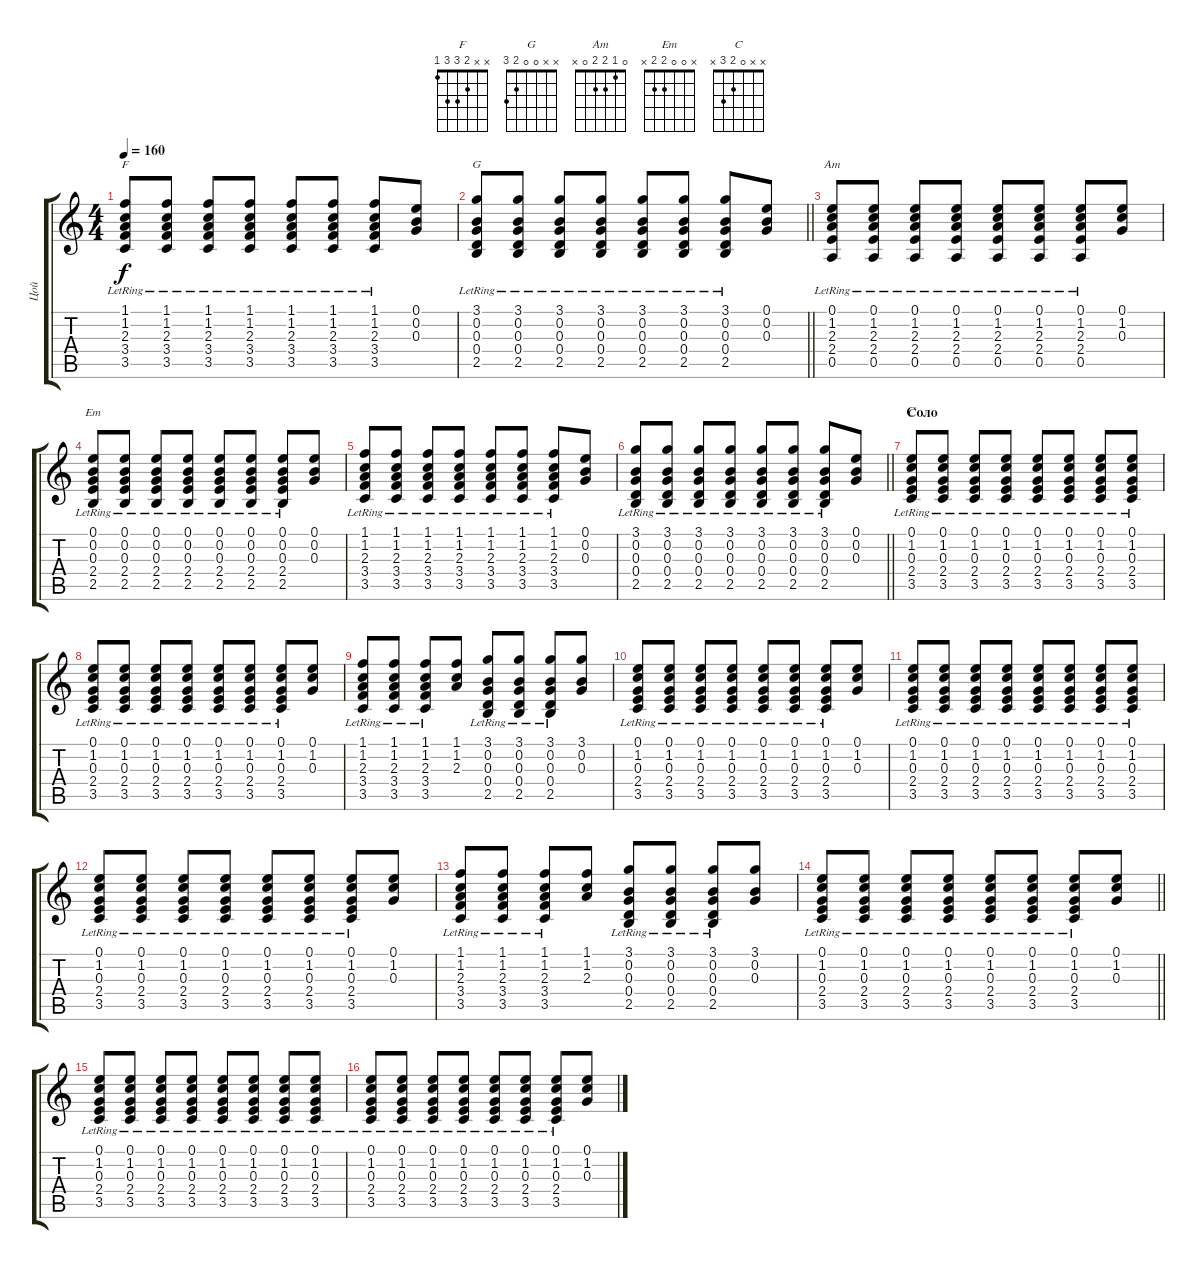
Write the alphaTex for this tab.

\track ("Цой" "Цой") {instrument electricguitarclean}
\staff {score tabs}
\tuning (E4 B3 G3 D3 A2 E2) {hide}
\chord ("F" x x 2 3 3 1)
\chord ("G" x x 0 0 2 3)
\chord ("Am" 0 1 2 2 0 x)
\chord ("Em" x 0 0 2 2 x)
\chord ("C" x x 0 2 3 x)
\ts (4 4)
\tempo 160
\clef g2
\ks c
(1.1 1.2 2.3{lr} 3.4{lr} 3.5{lr}).8{ch "F" dy f} (1.1 1.2{lr} 2.3{lr} 3.4{lr} 3.5{lr}).8 (1.1{lr} 1.2{lr} 2.3{lr} 3.4{lr} 3.5{lr}).8 (1.1{lr} 1.2{lr} 2.3{lr} 3.4{lr} 3.5{lr}).8 (1.1 1.2 2.3{lr} 3.4{lr} 3.5{lr}).8 (1.1 1.2{lr} 2.3{lr} 3.4{lr} 3.5{lr}).8 (1.1{lr} 1.2{lr} 2.3{lr} 3.4{lr} 3.5{lr}).8 (0.1 0.2 0.3).8 |
\barLineRight lightlight
(3.1 0.2 0.3{lr} 0.4{lr} 2.5{lr}).8{ch "G"} (3.1 0.2{lr} 0.3{lr} 0.4{lr} 2.5{lr}).8 (3.1{lr} 0.2{lr} 0.3{lr} 0.4{lr} 2.5{lr}).8 (3.1{lr} 0.2{lr} 0.3{lr} 0.4{lr} 2.5{lr}).8 (3.1 0.2 0.3{lr} 0.4{lr} 2.5{lr}).8 (3.1 0.2{lr} 0.3{lr} 0.4{lr} 2.5{lr}).8 (3.1{lr} 0.2{lr} 0.3{lr} 0.4{lr} 2.5{lr}).8 (0.1 0.2 0.3).8 |
(0.1 1.2 2.3{lr} 2.4{lr} 0.5{lr}).8{ch "Am"} (0.1 1.2{lr} 2.3{lr} 2.4{lr} 0.5{lr}).8 (0.1{lr} 1.2{lr} 2.3{lr} 2.4{lr} 0.5{lr}).8 (0.1{lr} 1.2{lr} 2.3{lr} 2.4{lr} 0.5{lr}).8 (0.1 1.2 2.3{lr} 2.4{lr} 0.5{lr}).8 (0.1 1.2{lr} 2.3{lr} 2.4{lr} 0.5{lr}).8 (0.1{lr} 1.2{lr} 2.3{lr} 2.4{lr} 0.5{lr}).8 (0.1 1.2 0.3).8 |
(0.1 0.2 0.3{lr} 2.4{lr} 2.5{lr}).8{ch "Em"} (0.1 0.2{lr} 0.3{lr} 2.4{lr} 2.5{lr}).8 (0.1{lr} 0.2{lr} 0.3{lr} 2.4{lr} 2.5{lr}).8 (0.1{lr} 0.2{lr} 0.3{lr} 2.4{lr} 2.5{lr}).8 (0.1 0.2 0.3{lr} 2.4{lr} 2.5{lr}).8 (0.1 0.2{lr} 0.3{lr} 2.4{lr} 2.5{lr}).8 (0.1{lr} 0.2{lr} 0.3{lr} 2.4{lr} 2.5{lr}).8 (0.1 0.2 0.3).8 |
(1.1 1.2 2.3{lr} 3.4{lr} 3.5{lr}).8 (1.1 1.2{lr} 2.3{lr} 3.4{lr} 3.5{lr}).8 (1.1{lr} 1.2{lr} 2.3{lr} 3.4{lr} 3.5{lr}).8 (1.1{lr} 1.2{lr} 2.3{lr} 3.4{lr} 3.5{lr}).8 (1.1 1.2 2.3{lr} 3.4{lr} 3.5{lr}).8 (1.1 1.2{lr} 2.3{lr} 3.4{lr} 3.5{lr}).8 (1.1{lr} 1.2{lr} 2.3{lr} 3.4{lr} 3.5{lr}).8 (0.1 0.2 0.3).8 |
\barLineRight lightlight
(3.1 0.2 0.3{lr} 0.4{lr} 2.5{lr}).8 (3.1 0.2{lr} 0.3{lr} 0.4{lr} 2.5{lr}).8 (3.1{lr} 0.2{lr} 0.3{lr} 0.4{lr} 2.5{lr}).8 (3.1{lr} 0.2{lr} 0.3{lr} 0.4{lr} 2.5{lr}).8 (3.1 0.2 0.3{lr} 0.4{lr} 2.5{lr}).8 (3.1 0.2{lr} 0.3{lr} 0.4{lr} 2.5{lr}).8 (3.1{lr} 0.2{lr} 0.3{lr} 0.4{lr} 2.5{lr}).8 (0.1 0.2 0.3).8 |
\section ("" "Соло")
(0.1 1.2 0.3{lr} 2.4{lr} 3.5{lr}).8{ch "C"} (0.1 1.2{lr} 0.3{lr} 2.4{lr} 3.5{lr}).8 (0.1{lr} 1.2{lr} 0.3{lr} 2.4{lr} 3.5{lr}).8 (0.1{lr} 1.2{lr} 0.3{lr} 2.4{lr} 3.5{lr}).8 (0.1 1.2 0.3{lr} 2.4{lr} 3.5{lr}).8 (0.1 1.2{lr} 0.3{lr} 2.4{lr} 3.5{lr}).8 (0.1{lr} 1.2{lr} 0.3{lr} 2.4{lr} 3.5{lr}).8 (0.1{lr} 1.2{lr} 0.3{lr} 2.4{lr} 3.5{lr}).8 |
(0.1 1.2 0.3{lr} 2.4{lr} 3.5{lr}).8 (0.1 1.2{lr} 0.3{lr} 2.4{lr} 3.5{lr}).8 (0.1{lr} 1.2{lr} 0.3{lr} 2.4{lr} 3.5{lr}).8 (0.1{lr} 1.2{lr} 0.3{lr} 2.4{lr} 3.5{lr}).8 (0.1 1.2 0.3{lr} 2.4{lr} 3.5{lr}).8 (0.1 1.2{lr} 0.3{lr} 2.4{lr} 3.5{lr}).8 (0.1{lr} 1.2{lr} 0.3{lr} 2.4{lr} 3.5{lr}).8 (0.1 1.2 0.3).8 |
(1.1 1.2 2.3{lr} 3.4{lr} 3.5{lr}).8 (1.1 1.2{lr} 2.3{lr} 3.4{lr} 3.5{lr}).8 (1.1{lr} 1.2{lr} 2.3{lr} 3.4{lr} 3.5{lr}).8 (1.1 1.2 2.3).8 (3.1 0.2 0.3{lr} 0.4{lr} 2.5{lr}).8 (3.1 0.2{lr} 0.3{lr} 0.4{lr} 2.5{lr}).8 (3.1{lr} 0.2{lr} 0.3{lr} 0.4{lr} 2.5{lr}).8 (3.1 0.2 0.3).8 |
(0.1 1.2 0.3{lr} 2.4{lr} 3.5{lr}).8 (0.1 1.2{lr} 0.3{lr} 2.4{lr} 3.5{lr}).8 (0.1{lr} 1.2{lr} 0.3{lr} 2.4{lr} 3.5{lr}).8 (0.1{lr} 1.2{lr} 0.3{lr} 2.4{lr} 3.5{lr}).8 (0.1 1.2 0.3{lr} 2.4{lr} 3.5{lr}).8 (0.1 1.2{lr} 0.3{lr} 2.4{lr} 3.5{lr}).8 (0.1{lr} 1.2{lr} 0.3{lr} 2.4{lr} 3.5{lr}).8 (0.1 1.2 0.3).8 |
(0.1 1.2 0.3{lr} 2.4{lr} 3.5{lr}).8 (0.1 1.2{lr} 0.3{lr} 2.4{lr} 3.5{lr}).8 (0.1{lr} 1.2{lr} 0.3{lr} 2.4{lr} 3.5{lr}).8 (0.1{lr} 1.2{lr} 0.3{lr} 2.4{lr} 3.5{lr}).8 (0.1 1.2 0.3{lr} 2.4{lr} 3.5{lr}).8 (0.1 1.2{lr} 0.3{lr} 2.4{lr} 3.5{lr}).8 (0.1{lr} 1.2{lr} 0.3{lr} 2.4{lr} 3.5{lr}).8 (0.1{lr} 1.2{lr} 0.3{lr} 2.4{lr} 3.5{lr}).8 |
(0.1 1.2 0.3{lr} 2.4{lr} 3.5{lr}).8 (0.1 1.2{lr} 0.3{lr} 2.4{lr} 3.5{lr}).8 (0.1{lr} 1.2{lr} 0.3{lr} 2.4{lr} 3.5{lr}).8 (0.1{lr} 1.2{lr} 0.3{lr} 2.4{lr} 3.5{lr}).8 (0.1 1.2 0.3{lr} 2.4{lr} 3.5{lr}).8 (0.1 1.2{lr} 0.3{lr} 2.4{lr} 3.5{lr}).8 (0.1{lr} 1.2{lr} 0.3{lr} 2.4{lr} 3.5{lr}).8 (0.1 1.2 0.3).8 |
(1.1 1.2 2.3{lr} 3.4{lr} 3.5{lr}).8 (1.1 1.2{lr} 2.3{lr} 3.4{lr} 3.5{lr}).8 (1.1{lr} 1.2{lr} 2.3{lr} 3.4{lr} 3.5{lr}).8 (1.1 1.2 2.3).8 (3.1 0.2 0.3{lr} 0.4{lr} 2.5{lr}).8 (3.1 0.2{lr} 0.3{lr} 0.4{lr} 2.5{lr}).8 (3.1{lr} 0.2{lr} 0.3{lr} 0.4{lr} 2.5{lr}).8 (3.1 0.2 0.3).8 |
\barLineRight lightlight
(0.1 1.2 0.3{lr} 2.4{lr} 3.5{lr}).8 (0.1 1.2{lr} 0.3{lr} 2.4{lr} 3.5{lr}).8 (0.1{lr} 1.2{lr} 0.3{lr} 2.4{lr} 3.5{lr}).8 (0.1{lr} 1.2{lr} 0.3{lr} 2.4{lr} 3.5{lr}).8 (0.1 1.2 0.3{lr} 2.4{lr} 3.5{lr}).8 (0.1 1.2{lr} 0.3{lr} 2.4{lr} 3.5{lr}).8 (0.1{lr} 1.2{lr} 0.3{lr} 2.4{lr} 3.5{lr}).8 (0.1 1.2 0.3).8 |
(0.1 1.2 0.3{lr} 2.4{lr} 3.5{lr}).8 (0.1 1.2{lr} 0.3{lr} 2.4{lr} 3.5{lr}).8 (0.1{lr} 1.2{lr} 0.3{lr} 2.4{lr} 3.5{lr}).8 (0.1{lr} 1.2{lr} 0.3{lr} 2.4{lr} 3.5{lr}).8 (0.1 1.2 0.3{lr} 2.4{lr} 3.5{lr}).8 (0.1 1.2{lr} 0.3{lr} 2.4{lr} 3.5{lr}).8 (0.1{lr} 1.2{lr} 0.3{lr} 2.4{lr} 3.5{lr}).8 (0.1{lr} 1.2{lr} 0.3{lr} 2.4{lr} 3.5{lr}).8 |
(0.1 1.2 0.3{lr} 2.4{lr} 3.5{lr}).8 (0.1 1.2{lr} 0.3{lr} 2.4{lr} 3.5{lr}).8 (0.1{lr} 1.2{lr} 0.3{lr} 2.4{lr} 3.5{lr}).8 (0.1{lr} 1.2{lr} 0.3{lr} 2.4{lr} 3.5{lr}).8 (0.1 1.2 0.3{lr} 2.4{lr} 3.5{lr}).8 (0.1 1.2{lr} 0.3{lr} 2.4{lr} 3.5{lr}).8 (0.1{lr} 1.2{lr} 0.3{lr} 2.4{lr} 3.5{lr}).8 (0.1 1.2 0.3).8
